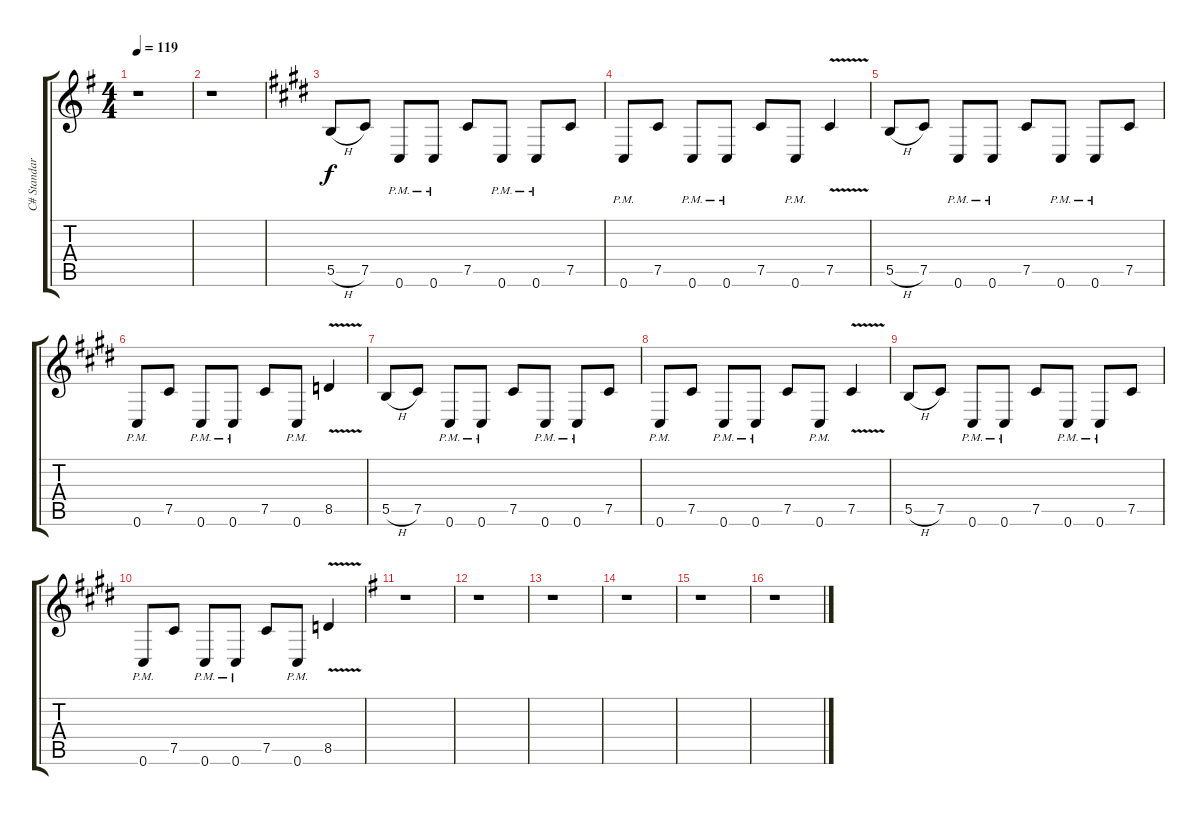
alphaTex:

\track ("C# Standard Tuning Distortion" "C# Standar") {instrument distortionguitar}
\staff {score tabs}
\tuning (Db4 Ab3 E3 B2 Gb2 Db2) {hide}
\ts (4 4)
\tempo 119
\clef g2
\ks g
r.1{dy f} |
r.1 |
\ks e
5.5{h}.8 7.5.8 0.6{pm}.8 0.6{pm}.8 7.5.8 0.6{pm}.8 0.6{pm}.8 7.5.8 |
0.6{pm}.8 7.5.8 0.6{pm}.8 0.6{pm}.8 7.5.8 0.6{pm}.8 7.5{v}.4 |
5.5{h}.8 7.5.8 0.6{pm}.8 0.6{pm}.8 7.5.8 0.6{pm}.8 0.6{pm}.8 7.5.8 |
0.6{pm}.8 7.5.8 0.6{pm}.8 0.6{pm}.8 7.5.8 0.6{pm}.8 8.5{v}.4 |
5.5{h}.8 7.5.8 0.6{pm}.8 0.6{pm}.8 7.5.8 0.6{pm}.8 0.6{pm}.8 7.5.8 |
0.6{pm}.8 7.5.8 0.6{pm}.8 0.6{pm}.8 7.5.8 0.6{pm}.8 7.5{v}.4 |
5.5{h}.8 7.5.8 0.6{pm}.8 0.6{pm}.8 7.5.8 0.6{pm}.8 0.6{pm}.8 7.5.8 |
0.6{pm}.8 7.5.8 0.6{pm}.8 0.6{pm}.8 7.5.8 0.6{pm}.8 8.5{v}.4 |
\ks g
r.1 |
r.1 |
r.1 |
r.1 |
r.1 |
r.1
